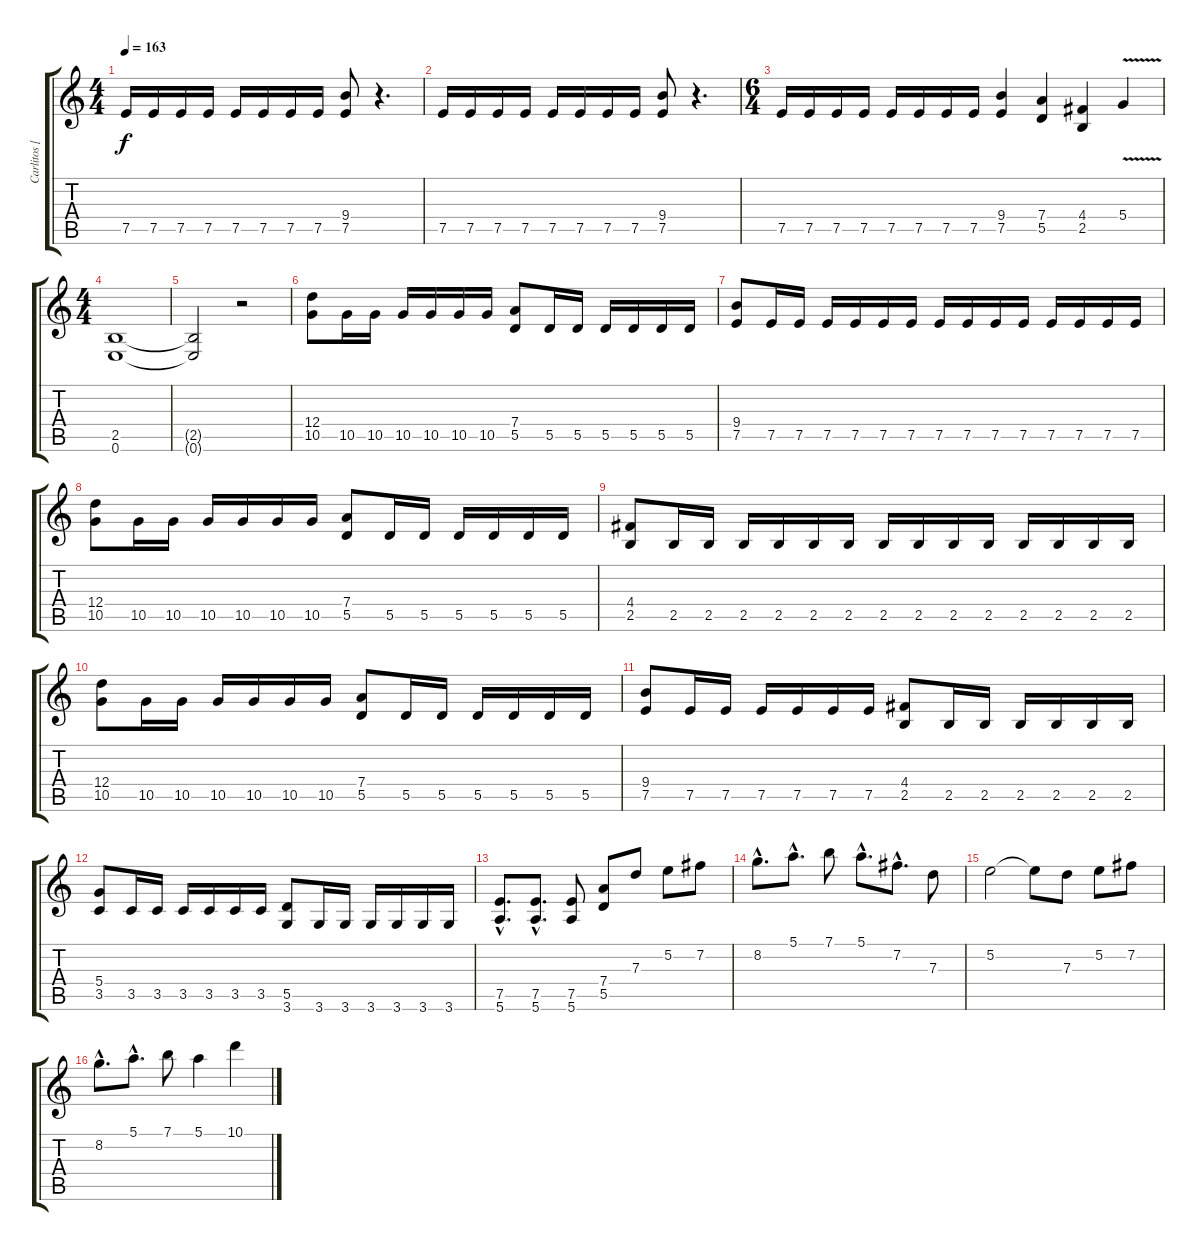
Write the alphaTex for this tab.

\track ("Carlitos [guitarra]" "Carlitos [") {instrument distortionguitar}
\staff {score tabs}
\tuning (E4 B3 G3 D3 A2 E2) {hide}
\ts (4 4)
\tempo 163
\clef g2
\ks c
7.5.16{dy f instrument distortionguitar} 7.5.16 7.5.16 7.5.16 7.5.16 7.5.16 7.5.16 7.5.16 (9.4 7.5).8 r.4{d} |
7.5.16 7.5.16 7.5.16 7.5.16 7.5.16 7.5.16 7.5.16 7.5.16 (9.4 7.5).8 r.4{d} |
\ts (6 4)
7.5.16 7.5.16 7.5.16 7.5.16 7.5.16 7.5.16 7.5.16 7.5.16 (9.4 7.5).4 (7.4 5.5).4 (4.4 2.5).4 5.4{v}.4 |
\ts (4 4)
(2.5 0.6).1 |
(2.5{t} 0.6{t}).2 r.2 |
(12.4 10.5).8 10.5.16 10.5.16 10.5.16 10.5.16 10.5.16 10.5.16 (7.4 5.5).8 5.5.16 5.5.16 5.5.16 5.5.16 5.5.16 5.5.16 |
(9.4 7.5).8 7.5.16 7.5.16 7.5.16 7.5.16 7.5.16 7.5.16 7.5.16 7.5.16 7.5.16 7.5.16 7.5.16 7.5.16 7.5.16 7.5.16 |
(12.4 10.5).8 10.5.16 10.5.16 10.5.16 10.5.16 10.5.16 10.5.16 (7.4 5.5).8 5.5.16 5.5.16 5.5.16 5.5.16 5.5.16 5.5.16 |
(4.4 2.5).8 2.5.16 2.5.16 2.5.16 2.5.16 2.5.16 2.5.16 2.5.16 2.5.16 2.5.16 2.5.16 2.5.16 2.5.16 2.5.16 2.5.16 |
(12.4 10.5).8 10.5.16 10.5.16 10.5.16 10.5.16 10.5.16 10.5.16 (7.4 5.5).8 5.5.16 5.5.16 5.5.16 5.5.16 5.5.16 5.5.16 |
(9.4 7.5).8 7.5.16 7.5.16 7.5.16 7.5.16 7.5.16 7.5.16 (4.4 2.5).8 2.5.16 2.5.16 2.5.16 2.5.16 2.5.16 2.5.16 |
(5.4 3.5).8 3.5.16 3.5.16 3.5.16 3.5.16 3.5.16 3.5.16 (5.5 3.6).8 3.6.16 3.6.16 3.6.16 3.6.16 3.6.16 3.6.16 |
(7.5{hac} 5.6{hac}).8{d} (7.5{hac} 5.6{hac}).8{d} (7.5 5.6).8 (7.4 5.5).8 7.3.8 5.2.8 7.2.8 |
8.2{hac}.8{d} 5.1{hac}.8{d} 7.1.8 5.1{hac}.8{d} 7.2{hac}.8{d} 7.3.8 |
5.2.2 5.2{t}.8 7.3.8 5.2.8 7.2.8 |
8.2{hac}.8{d} 5.1{hac}.8{d} 7.1.8 5.1.4 10.1.4
